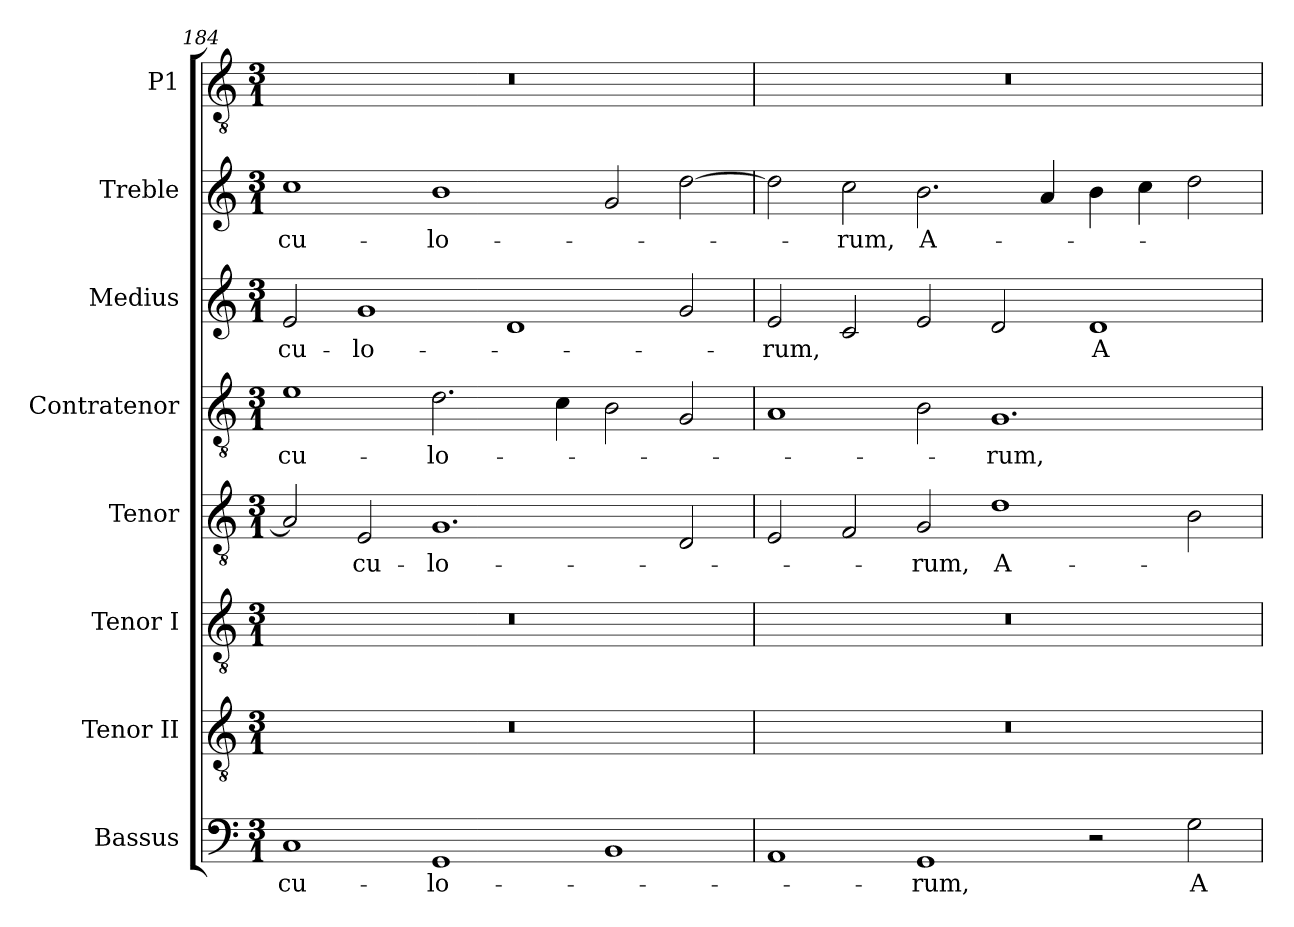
**kern	**text	**kern	**kern	**kern	**text	**kern	**text	**kern	**text	**kern	**text	**kern
*part8	*part8	*part7	*part6	*part5	*part5	*part4	*part4	*part3	*part3	*part2	*part2	*part1
*staff8	*staff8	*staff7	*staff6	*staff5	*staff5	*staff4	*staff4	*staff3	*staff3	*staff2	*staff2	*staff1
*I"Bassus	*	*I"Tenor II	*I"Tenor I	*I"Tenor	*	*I"Contratenor	*	*I"Medius	*	*I"Treble	*	*I"P1
*I'B.	*	*I'T II.	*I'T I.	*I'T.	*	*I'Ct.	*	*I'M.	*	*I'Tr.	*	*
*clefF4	*	*clefGv2	*clefGv2	*clefGv2	*	*clefGv2	*	*clefG2	*	*clefG2	*	*clefGv2
*	*	*ITrd7c12	*ITrd7c12	*ITrd7c12	*	*ITrd7c12	*	*	*	*	*	*ITrd7c12
*k[]	*	*k[]	*k[]	*k[]	*	*k[]	*	*k[]	*	*k[]	*	*k[]
*C:	*	*C:	*C:	*C:	*	*C:	*	*C:	*	*C:	*	*C:
*M3/1	*	*M3/1	*M3/1	*M3/1	*	*M3/1	*	*M3/1	*	*M3/1	*	*M3/1
=184	=184	=184	=184	=184	=184	=184	=184	=184	=184	=184	=184	=184
!	!LO:LY:b:color=#000000	!LO:N:vis=1	!LO:N:vis=1	!	!	!	!	!	!	!	!	!
!	!	!	!	!	!	!	!LO:LY:b:color=#000000	!	!	!	!	!
!	!	!	!	!	!	!	!	!	!LO:LY:b:color=#000000	!	!	!
!	!	!	!	!	!	!	!	!	!	!	!LO:LY:b:color=#000000	!LO:N:vis=1
1Ci	-cu-	0.r	0.r	2AAi/]	.	1Ei	-cu-	2ei/	-cu-	1cci	-cu-	0.r
!	!	!	!	!	!LO:LY:b:color=#000000	!	!	!	!	!	!	!
!	!	!	!	!	!	!	!	!	!LO:LY:b:color=#000000	!	!	!
.	.	.	.	2EEi/	-cu-	.	.	1gi	-lo-	.	.	.
!	!LO:LY:b:color=#000000	!	!	!	!	!	!	!	!	!	!	!
!	!	!	!	!	!LO:LY:b:color=#000000	!	!	!	!	!	!	!
!	!	!	!	!	!	!	!LO:LY:b:color=#000000	!	!	!	!	!
!	!	!	!	!	!	!	!	!	!	!	!LO:LY:b:color=#000000	!
1GGi	-lo-	.	.	1.GGi	-lo-	2.Di\	-lo-	.	.	1bi	-lo-	.
.	.	.	.	.	.	.	.	1di	.	.	.	.
.	.	.	.	.	.	4Ci\	.	.	.	.	.	.
1BBi	.	.	.	.	.	2BBi\	.	.	.	2gi/	.	.
.	.	.	.	2DDi/	.	2GGi/	.	2gi/	.	[>2ddi\	.	.
!!LO:LB:g=z
=185`	=185`	=185`	=185`	=185`	=185`	=185`	=185`	=185`	=185`	=185`	=185`	=185`
!	!	!LO:N:vis=1	!LO:N:vis=1	!	!	!	!	!	!	!	!	!
!	!	!	!	!	!	!	!	!	!LO:LY:b:color=#000000	!	!	!LO:N:vis=1
1AAi	.	0.r	0.r	2EEi/	.	1AAi	.	2ei/	-rum,	2ddi\]	.	0.r
!	!	!	!	!	!	!	!	!	!	!	!LO:LY:b:color=#000000	!
.	.	.	.	2FFi/	.	.	.	2ci/	.	2cci\	-rum,	.
!	!LO:LY:b:color=#000000	!	!	!	!	!	!	!	!	!	!	!
!	!	!	!	!	!LO:LY:b:color=#000000	!	!	!	!	!	!	!
!	!	!	!	!	!	!	!	!	!	!	!LO:LY:b:color=#000000	!
1GGi	-rum,	.	.	2GGi/	-rum,	2BBi\	.	2ei/	.	2.bi\	A-	.
!	!	!	!	!	!LO:LY:b:color=#000000	!	!	!	!	!	!	!
!	!	!	!	!	!	!	!LO:LY:b:color=#000000	!	!	!	!	!
.	.	.	.	1Di	A-	1.GGi	-rum,	2di/	.	.	.	.
.	.	.	.	.	.	.	.	.	.	4ai/	.	.
!	!	!	!	!	!	!	!	!	!LO:LY:b:color=#000000	!	!	!
2r	.	.	.	.	.	.	.	1di	A-	4bi\	.	.
.	.	.	.	.	.	.	.	.	.	4cci\	.	.
!	!LO:LY:b:color=#000000	!	!	!	!	!	!	!	!	!	!	!
2Gi\	A-	.	.	2BBi\	.	.	.	.	.	2ddi\	.	.
=`	=`	=`	=`	=`	=`	=`	=`	=`	=`	=`	=`	=`
*-	*-	*-	*-	*-	*-	*-	*-	*-	*-	*-	*-	*-
